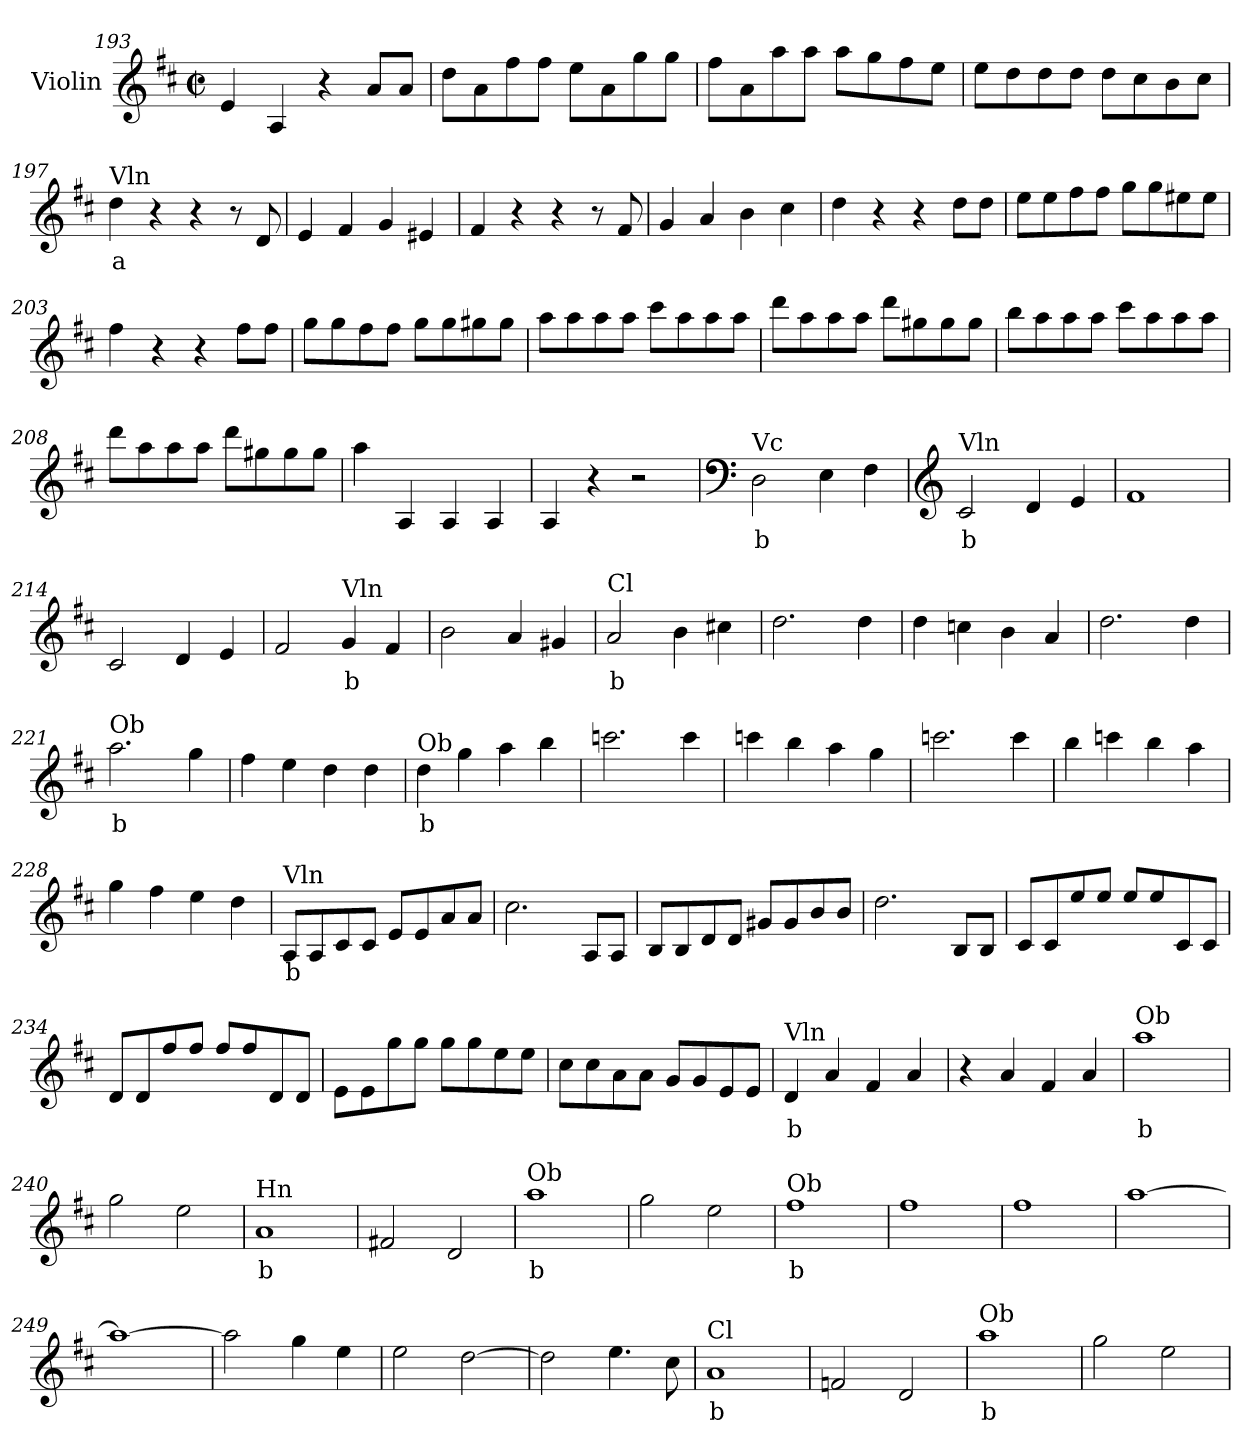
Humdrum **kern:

**kern	**text
*part1	*part1
*staff1	*staff1
*I"Violin	*
*I'Vln	*
*clefG2	*
*k[f#c#]	*
*M2/2	*
*met(c|)	*
=193	=193
4e	.
4A	.
4r	.
8a/L	.
8a/J	.
!!LO:PB:g=z
=194	=194
8dd\L	.
8a\	.
8ff#\	.
8ff#\J	.
8ee\L	.
8a\	.
8gg\	.
8gg\J	.
=195	=195
8ff#\L	.
8a\	.
8aa\	.
8aa\J	.
8aa\L	.
8gg\	.
8ff#\	.
8ee\J	.
=196	=196
8ee\L	.
8dd\	.
8dd\	.
8dd\J	.
8dd\L	.
8cc#\	.
8b\	.
8cc#\J	.
=197	=197
!LO:TX:a:t=Vln	!
!	!LO:LY:b:color=#FF0000
4dd	a
4r	.
4r	.
8r	.
8d	.
=198	=198
4e	.
4f#	.
4g	.
4e#X	.
=199	=199
4f#	.
4r	.
4r	.
8r	.
8f#	.
=200	=200
4g	.
4a	.
4b	.
4cc#	.
=201	=201
4dd	.
4r	.
4r	.
8dd\L	.
8dd\J	.
!!LO:PB:g=z
=202	=202
8ee\L	.
8ee\	.
8ff#\	.
8ff#\J	.
8gg\L	.
8gg\	.
8ee#X\	.
8ee#\J	.
=203	=203
4ff#	.
4r	.
4r	.
8ff#\L	.
8ff#\J	.
=204	=204
8gg\L	.
8gg\	.
8ff#\	.
8ff#\J	.
8gg\L	.
8gg\	.
8gg#X\	.
8gg#\J	.
=205	=205
8aa\L	.
8aa\	.
8aa\	.
8aa\J	.
8ccc#\L	.
8aa\	.
8aa\	.
8aa\J	.
=206	=206
8ddd\L	.
8aa\	.
8aa\	.
8aa\J	.
8ddd\L	.
8gg#X\	.
8gg#\	.
8gg#\J	.
=207	=207
8bb\L	.
8aa\	.
8aa\	.
8aa\J	.
8ccc#\L	.
8aa\	.
8aa\	.
8aa\J	.
!!LO:PB:g=z
=208	=208
8ddd\L	.
8aa\	.
8aa\	.
8aa\J	.
8ddd\L	.
8gg#X\	.
8gg#\	.
8gg#\J	.
=209	=209
4aa	.
4A	.
4A	.
4A	.
=210	=210
4A	.
4r	.
2r	.
=211	=211
*clefF4	*
!LO:TX:a:t=Vc	!
!	!LO:LY:b:color=#FF0000
2D	b
4E	.
4F#	.
=212	=212
*clefG2	*
!LO:TX:a:t=Vln	!
!	!LO:LY:b:color=#FF0000
2c#	b
4d	.
4e	.
=213	=213
1f#	.
=214	=214
2c#	.
4d	.
4e	.
=215	=215
2f#	.
!LO:TX:a:t=Vln	!
!	!LO:LY:b:color=#FF0000
4g	b
4f#	.
=216	=216
2b	.
4a	.
4g#X	.
=217	=217
!LO:TX:a:t=Cl	!
!	!LO:LY:b:color=#FF0000
2a	b
4b	.
4cc#X	.
=218	=218
2.dd	.
4dd	.
=219	=219
4dd	.
4cc	.
4b	.
4a	.
!!LO:PB:g=z
=220	=220
2.dd	.
4dd	.
=221	=221
!LO:TX:a:t=Ob	!
!	!LO:LY:b:color=#FF0000
2.aa	b
4gg	.
=222	=222
4ff#	.
4ee	.
4dd	.
4dd	.
=223	=223
!LO:TX:a:t=Ob	!
!	!LO:LY:b:color=#FF0000
4dd	b
4gg	.
4aa	.
4bb	.
=224	=224
2.cccn	.
4ccc	.
=225	=225
4cccn	.
4bb	.
4aa	.
4gg	.
=226	=226
2.cccn	.
4ccc	.
=227	=227
4bb	.
4cccn	.
4bb	.
4aa	.
=228	=228
4gg	.
4ff#	.
4ee	.
4dd	.
=229	=229
!LO:TX:a:t=Vln	!
!	!LO:LY:b:color=#FF0000
8A/L	b
8A/	.
8c#/	.
8c#/J	.
8e/L	.
8e/	.
8a/	.
8a/J	.
!!LO:PB:g=z
=230	=230
2.cc#	.
8A/L	.
8A/J	.
=231	=231
8B/L	.
8B/	.
8d/	.
8d/J	.
8g#X/L	.
8g#/	.
8b/	.
8b/J	.
=232	=232
2.dd	.
8B/L	.
8B/J	.
=233	=233
8c#/L	.
8c#/	.
8ee/	.
8ee/J	.
8ee/L	.
8ee/	.
8c#/	.
8c#/J	.
=234	=234
8d/L	.
8d/	.
8ff#/	.
8ff#/J	.
8ff#/L	.
8ff#/	.
8d/	.
8d/J	.
=235	=235
8e\L	.
8e\	.
8gg\	.
8gg\J	.
8gg\L	.
8gg\	.
8ee\	.
8ee\J	.
=236	=236
8cc#\L	.
8cc#\	.
8a\	.
8a\J	.
8g/L	.
8g/	.
8e/	.
8e/J	.
=237	=237
!LO:TX:a:t=Vln	!
!	!LO:LY:b:color=#FF0000
4d	b
4a	.
4f#	.
4a	.
!!LO:PB:g=z
=238	=238
4r	.
4a	.
4f#	.
4a	.
=239	=239
!LO:TX:a:t=Ob	!
!	!LO:LY:b:color=#FF0000
1aa	b
=240	=240
2gg	.
2ee	.
=241	=241
!LO:TX:a:t=Hn	!
!	!LO:LY:b:color=#FF0000
1a	b
=242	=242
2f#X	.
2d	.
=243	=243
!LO:TX:a:t=Ob	!
!	!LO:LY:b:color=#FF0000
1aa	b
=244	=244
2gg	.
2ee	.
=245	=245
!LO:TX:a:t=Ob	!
!	!LO:LY:b:color=#FF0000
1ff#	b
=246	=246
1ff#	.
=247	=247
1ff#	.
=248	=248
[1aa	.
!!LO:PB:g=z
=249	=249
1aa_	.
=250	=250
2aa]	.
4gg	.
4ee	.
=251	=251
2ee	.
[2dd	.
=252	=252
2dd]	.
4.ee	.
8cc#	.
=253	=253
!LO:TX:a:t=Cl	!
!	!LO:LY:b:color=#FF0000
1a	b
=254	=254
2f	.
2d	.
=255	=255
!LO:TX:a:t=Ob	!
!	!LO:LY:b:color=#FF0000
1aa	b
=256	=256
2gg	.
2ee	.
=	=
*-	*-
